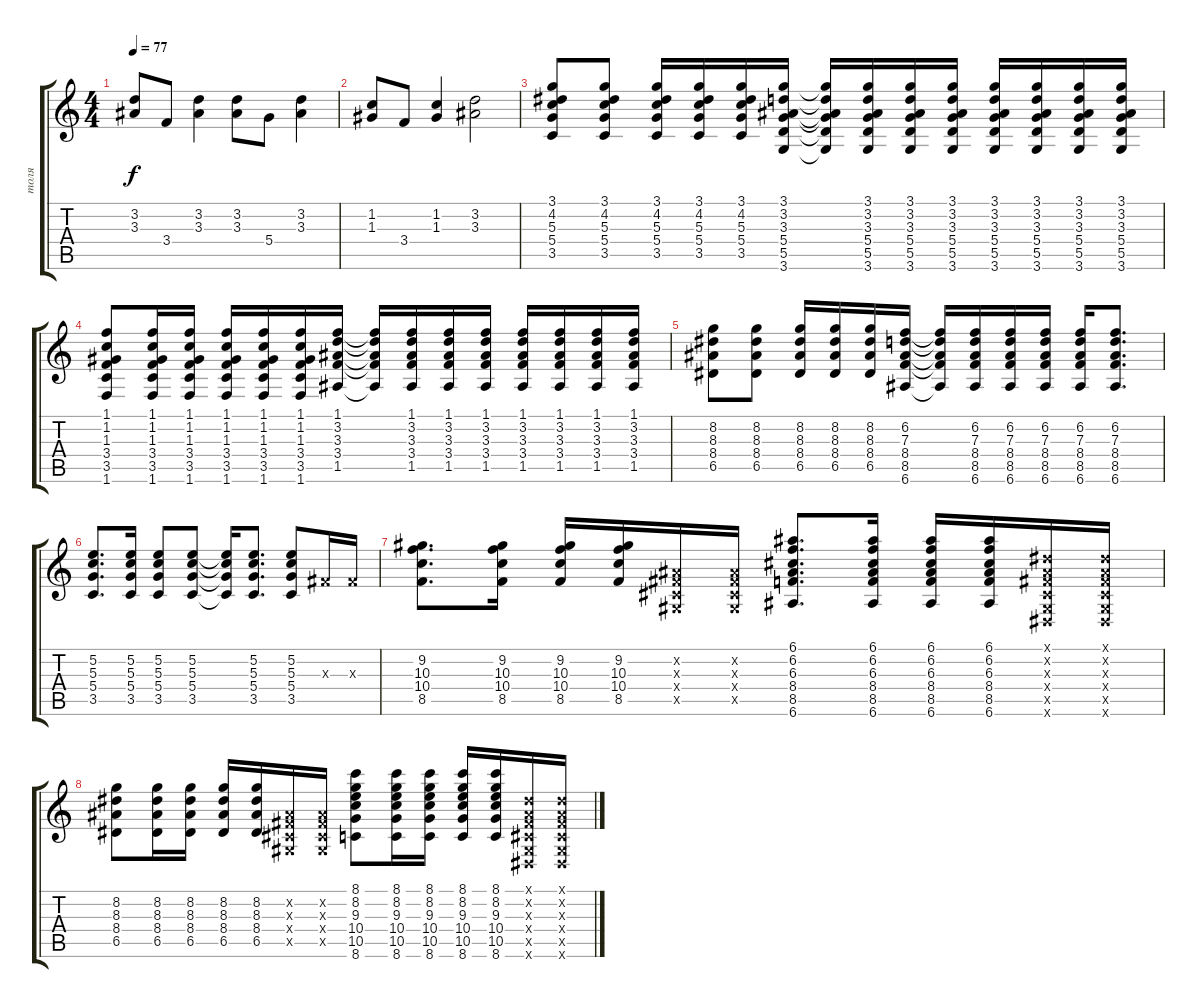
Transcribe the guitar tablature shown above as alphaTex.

\track ("толя" "толя") {instrument acousticguitarsteel}
\staff {score tabs}
\tuning (E4 B3 G3 D3 A2 E2) {hide}
\ts (4 4)
\tempo 77
\clef g2
\ks c
(3.2 3.3).8{dy f} 3.4.8 (3.2 3.3).4 (3.2 3.3).8 5.4.8 (3.2 3.3).4 |
(1.2 1.3).8 3.4.8 (1.2 1.3).4 (3.2 3.3).2 |
(3.1 4.2 5.3 5.4 3.5).8 (3.1 4.2 5.3 5.4 3.5).8 (3.1 4.2 5.3 5.4 3.5).16 (3.1 4.2 5.3 5.4 3.5).16 (3.1 4.2 5.3 5.4 3.5).16 (3.1 3.2 3.3 5.4 5.5 3.6).16 (3.1{t} 3.2{t} 3.3{t} 5.4{t} 5.5{t} 3.6{t}).16 (3.1 3.2 3.3 5.4 5.5 3.6).16 (3.1 3.2 3.3 5.4 5.5 3.6).16 (3.1 3.2 3.3 5.4 5.5 3.6).16 (3.1 3.2 3.3 5.4 5.5 3.6).16 (3.1 3.2 3.3 5.4 5.5 3.6).16 (3.1 3.2 3.3 5.4 5.5 3.6).16 (3.1 3.2 3.3 5.4 5.5 3.6).16 |
(1.1 1.2 1.3 3.4 3.5 1.6).8 (1.1 1.2 1.3 3.4 3.5 1.6).16 (1.1 1.2 1.3 3.4 3.5 1.6).16 (1.1 1.2 1.3 3.4 3.5 1.6).16 (1.1 1.2 1.3 3.4 3.5 1.6).16 (1.1 1.2 1.3 3.4 3.5 1.6).16 (1.1 3.2 3.3 3.4 1.5).16 (1.1{t} 3.2{t} 3.3{t} 3.4{t} 1.5{t}).16 (1.1 3.2 3.3 3.4 1.5).16 (1.1 3.2 3.3 3.4 1.5).16 (1.1 3.2 3.3 3.4 1.5).16 (1.1 3.2 3.3 3.4 1.5).16 (1.1 3.2 3.3 3.4 1.5).16 (1.1 3.2 3.3 3.4 1.5).16 (1.1 3.2 3.3 3.4 1.5).16 |
(8.2 8.3 8.4 6.5).8 (8.2 8.3 8.4 6.5).8 (8.2 8.3 8.4 6.5).16 (8.2 8.3 8.4 6.5).16 (8.2 8.3 8.4 6.5).16 (6.2 7.3 8.4 8.5 6.6).16 (6.2{t} 7.3{t} 8.4{t} 8.5{t} 6.6{t}).16 (6.2 7.3 8.4 8.5 6.6).16 (6.2 7.3 8.4 8.5 6.6).16 (6.2 7.3 8.4 8.5 6.6).16 (6.2 7.3 8.4 8.5 6.6).16 (6.2 7.3 8.4 8.5 6.6).8{d} |
(5.2 5.3 5.4 3.5).8{d} (5.2 5.3 5.4 3.5).16 (5.2 5.3 5.4 3.5).8 (5.2 5.3 5.4 3.5).8 (5.2{t} 5.3{t} 5.4{t} 3.5{t}).16 (5.2 5.3 5.4 3.5).8{d} (5.2 5.3 5.4 3.5).8 -1.3{x}.16 -1.3{x}.16 |
(9.2 10.3 10.4 8.5).8{d} (9.2 10.3 10.4 8.5).16 (9.2 10.3 10.4 8.5).16 (9.2 10.3 10.4 8.5).16 (-1.2{x} -1.3{x} -1.4{x} -1.5{x}).16 (-1.2{x} -1.3{x} -1.4{x} -1.5{x}).16 (6.1 6.2 6.3 8.4 8.5 6.6).8{d} (6.1 6.2 6.3 8.4 8.5 6.6).16 (6.1 6.2 6.3 8.4 8.5 6.6).16 (6.1 6.2 6.3 8.4 8.5 6.6).16 (-1.1{x} -1.2{x} -1.3{x} -1.4{x} -1.5{x} -1.6{x}).16 (-1.1{x} -1.2{x} -1.3{x} -1.4{x} -1.5{x} -1.6{x}).16 |
(8.2 8.3 8.4 6.5).8 (8.2 8.3 8.4 6.5).16 (8.2 8.3 8.4 6.5).16 (8.2 8.3 8.4 6.5).16 (8.2 8.3 8.4 6.5).16 (-1.2{x} -1.3{x} -1.4{x} -1.5{x}).16 (-1.2{x} -1.3{x} -1.4{x} -1.5{x}).16 (8.1 8.2 9.3 10.4 10.5 8.6).8 (8.1 8.2 9.3 10.4 10.5 8.6).16 (8.1 8.2 9.3 10.4 10.5 8.6).16 (8.1 8.2 9.3 10.4 10.5 8.6).16 (8.1 8.2 9.3 10.4 10.5 8.6).16 (-1.1{x} -1.2{x} -1.3{x} -1.4{x} -1.5{x} -1.6{x}).16 (-1.1{x} -1.2{x} -1.3{x} -1.4{x} -1.5{x} -1.6{x}).16
